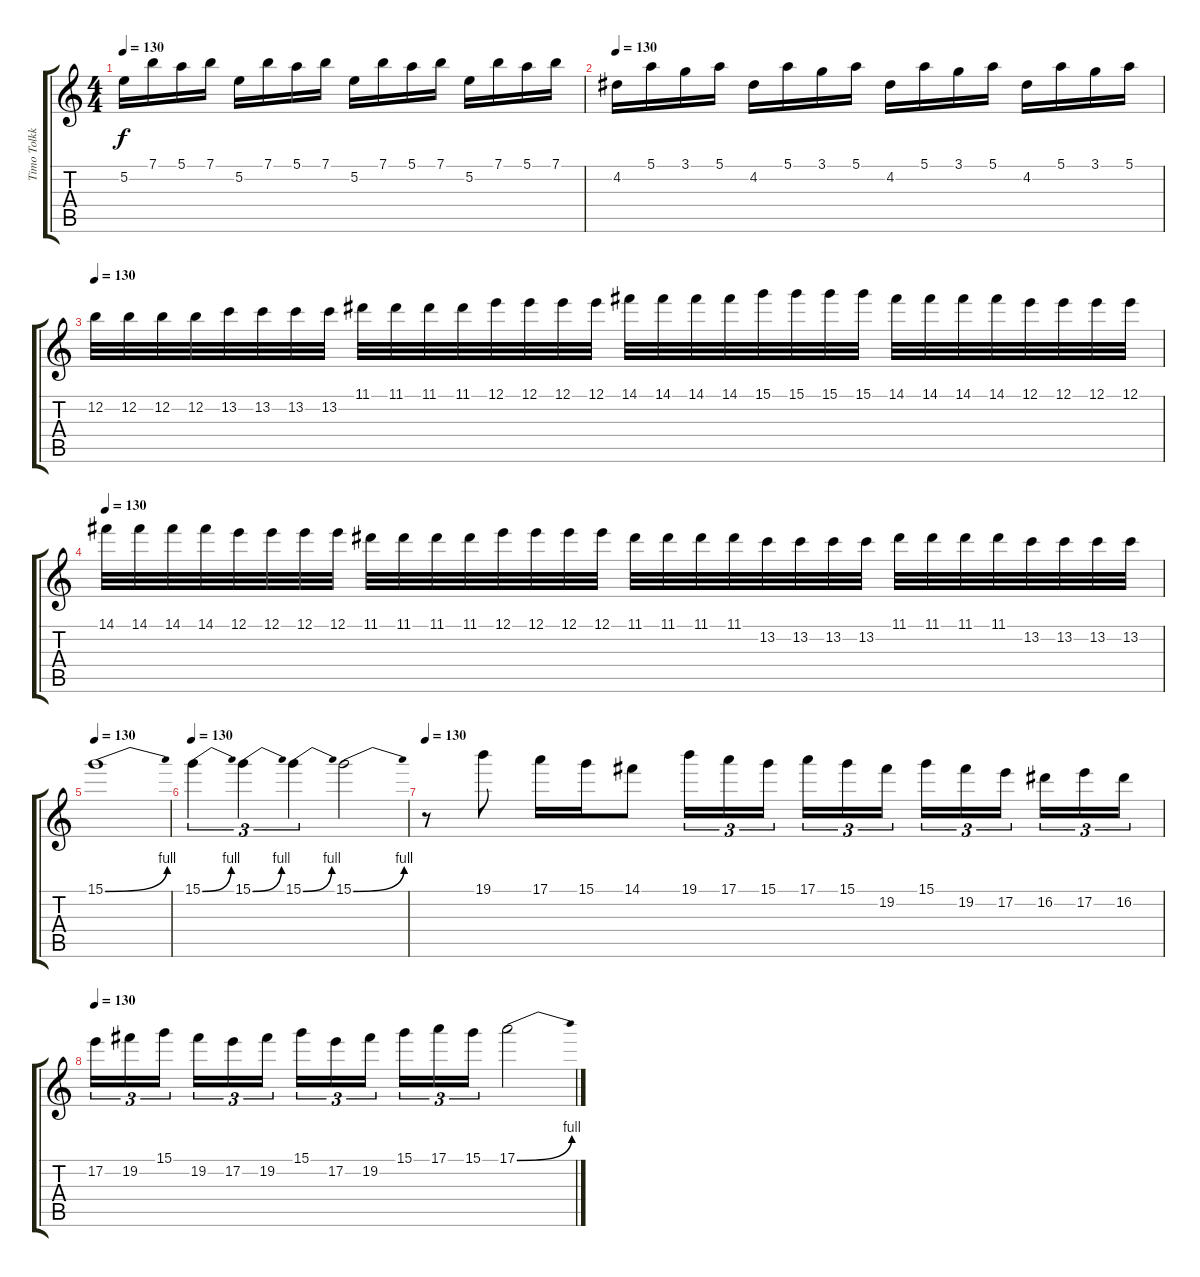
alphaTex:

\track ("Timo Tolkki (Guitar 1 Lead)" "Timo Tolkk") {instrument overdrivenguitar}
\staff {score tabs}
\tuning (E4 B3 G3 D3 A2 E2) {hide}
\ts (4 4)
\tempo 130
\clef g2
\ks c
5.2.16{dy f} 7.1.16 5.1.16 7.1.16 5.2.16 7.1.16 5.1.16 7.1.16 5.2.16 7.1.16 5.1.16 7.1.16 5.2.16 7.1.16 5.1.16 7.1.16 |
\tempo 130
4.2.16 5.1.16 3.1.16 5.1.16 4.2.16 5.1.16 3.1.16 5.1.16 4.2.16 5.1.16 3.1.16 5.1.16 4.2.16 5.1.16 3.1.16 5.1.16 |
\tempo 130
12.2.32 12.2.32 12.2.32 12.2.32 13.2.32 13.2.32 13.2.32 13.2.32 11.1.32 11.1.32 11.1.32 11.1.32 12.1.32 12.1.32 12.1.32 12.1.32 14.1.32 14.1.32 14.1.32 14.1.32 15.1.32 15.1.32 15.1.32 15.1.32 14.1.32 14.1.32 14.1.32 14.1.32 12.1.32 12.1.32 12.1.32 12.1.32 |
\tempo 130
14.1.32 14.1.32 14.1.32 14.1.32 12.1.32 12.1.32 12.1.32 12.1.32 11.1.32 11.1.32 11.1.32 11.1.32 12.1.32 12.1.32 12.1.32 12.1.32 11.1.32 11.1.32 11.1.32 11.1.32 13.2.32 13.2.32 13.2.32 13.2.32 11.1.32 11.1.32 11.1.32 11.1.32 13.2.32 13.2.32 13.2.32 13.2.32 |
\tempo 130
15.1{be (bend 0 0 60 4)}.1 |
\tempo 130
15.1{be (bend 0 0 60 4)}.4{tu (3 2)} 15.1{be (bend 0 0 60 4)}.4{tu (3 2)} 15.1{be (bend 0 0 60 4)}.4{tu (3 2)} 15.1{be (bend 0 0 60 4)}.2 |
\tempo 130
r.8 19.1.8 17.1.16 15.1.16 14.1.8 19.1.16{tu (3 2)} 17.1.16{tu (3 2)} 15.1.16{tu (3 2)} 17.1.16{tu (3 2)} 15.1.16{tu (3 2)} 19.2.16{tu (3 2)} 15.1.16{tu (3 2)} 19.2.16{tu (3 2)} 17.2.16{tu (3 2)} 16.2.16{tu (3 2)} 17.2.16{tu (3 2)} 16.2.16{tu (3 2)} |
\tempo 130
17.2.16{tu (3 2)} 19.2.16{tu (3 2)} 15.1.16{tu (3 2)} 19.2.16{tu (3 2)} 17.2.16{tu (3 2)} 19.2.16{tu (3 2)} 15.1.16{tu (3 2)} 17.2.16{tu (3 2)} 19.2.16{tu (3 2)} 15.1.16{tu (3 2)} 17.1.16{tu (3 2)} 15.1.16{tu (3 2)} 17.1{be (bend 0 0 60 4)}.2
